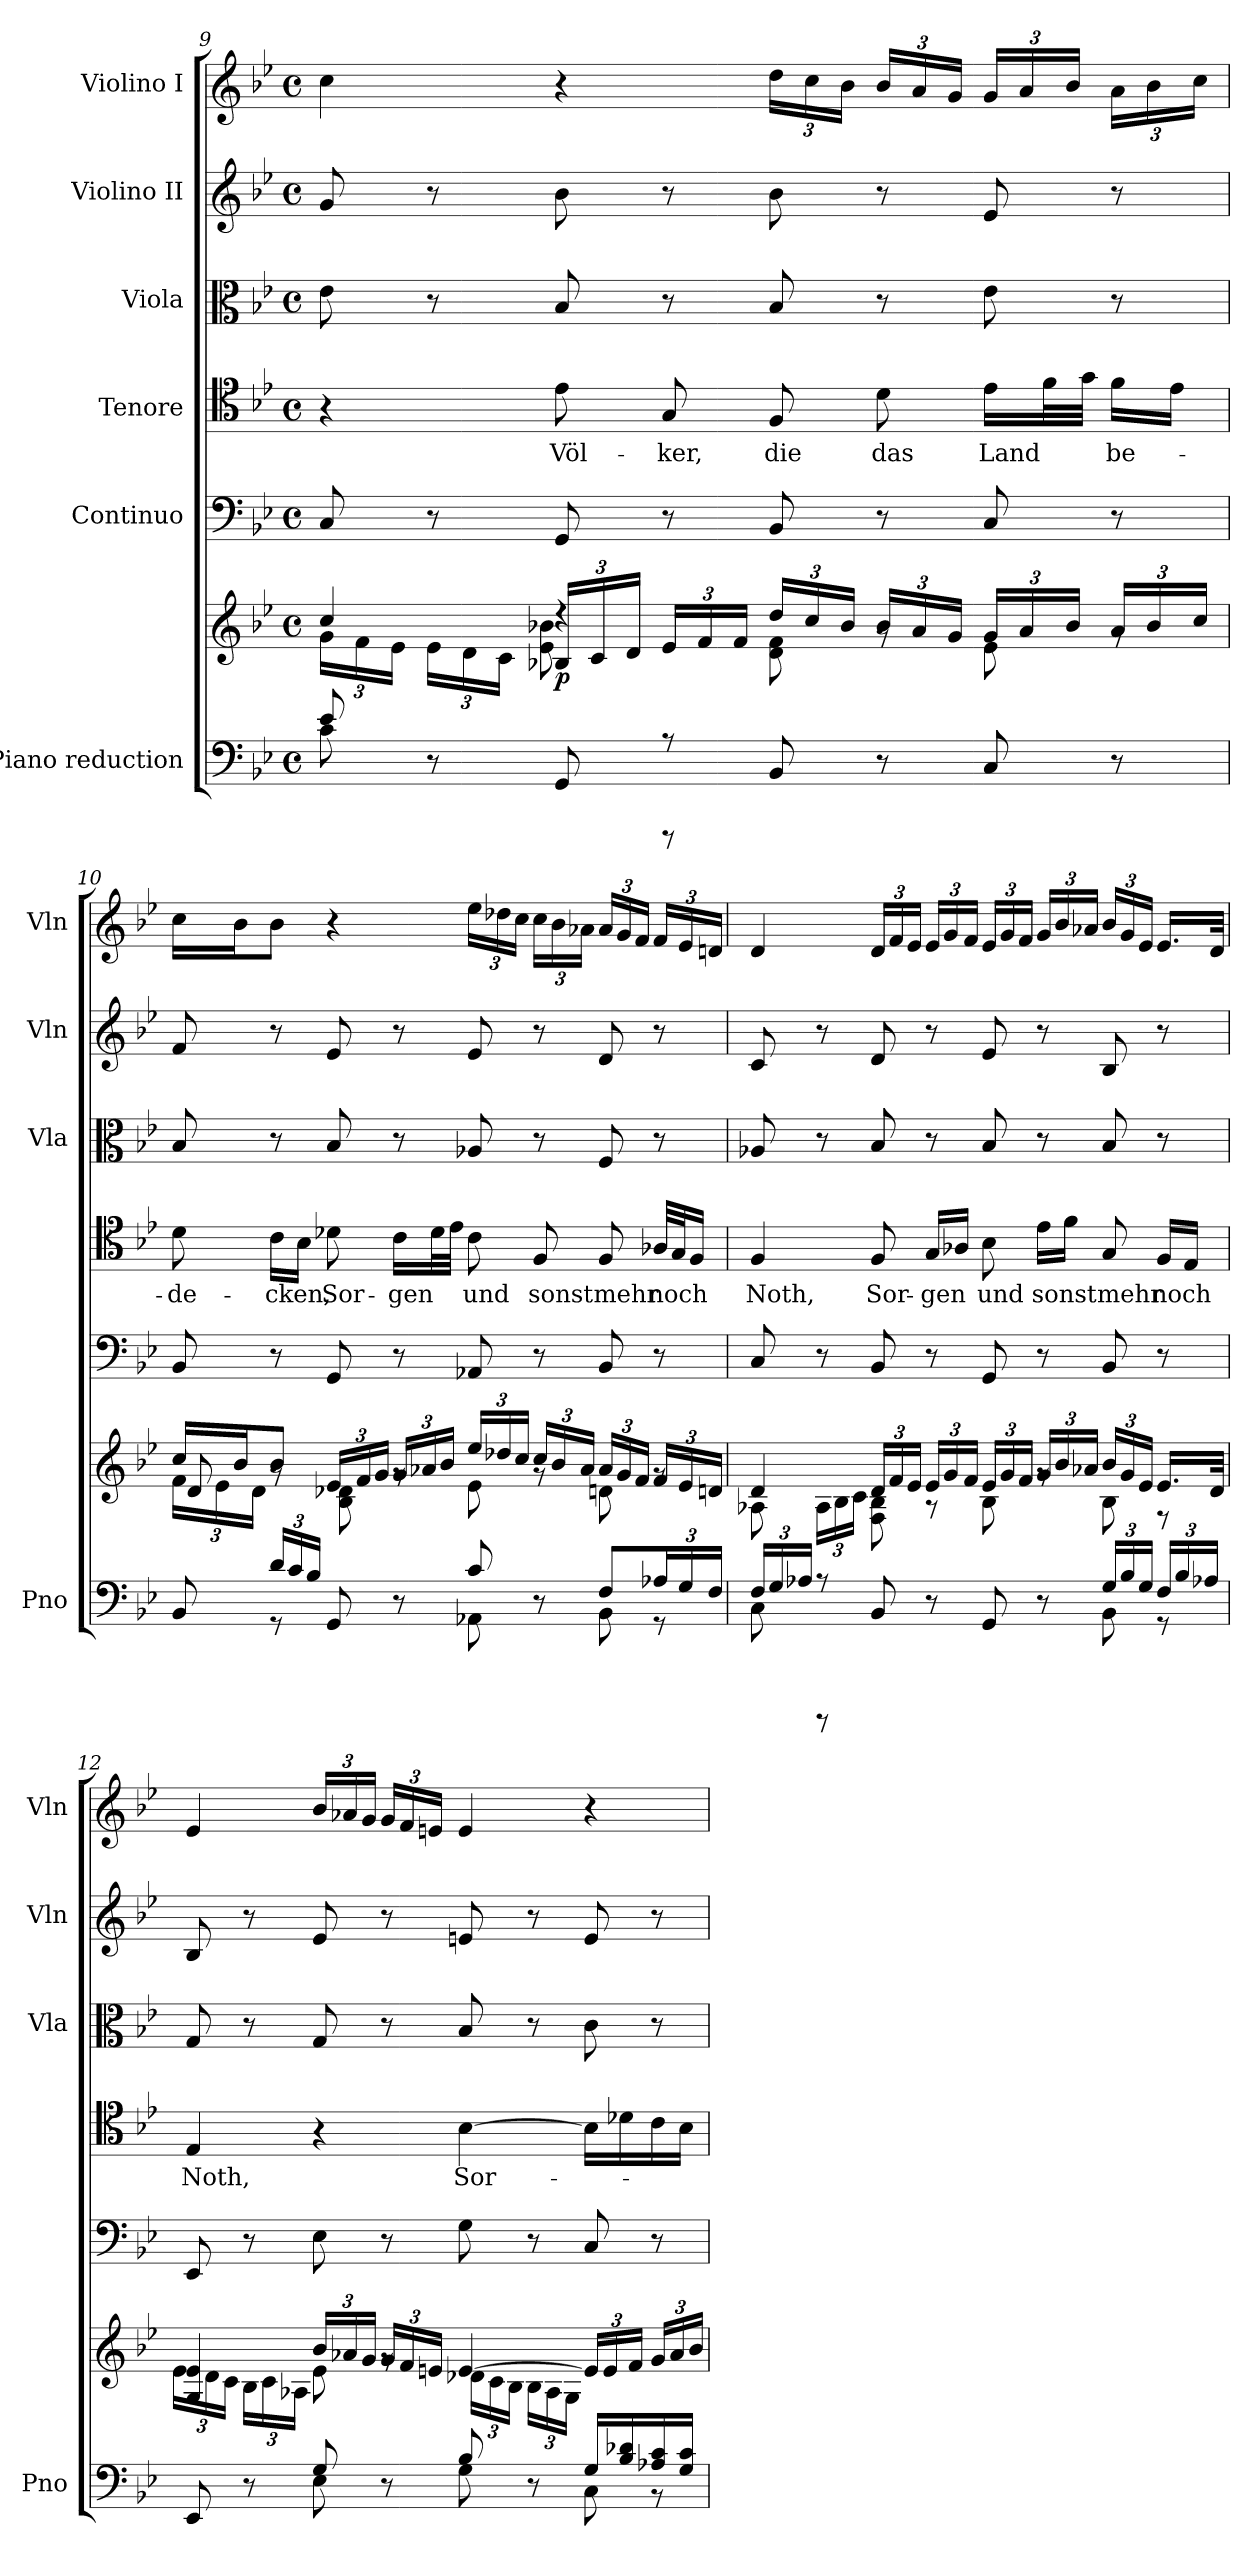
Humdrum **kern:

**kern	**kern	**dynam	**kern	**kern	**text	**kern	**kern	**kern
*part6	*part6	*part6	*part5	*part4	*part4	*part3	*part2	*part1
*staff7	*staff6	*staff6/7	*staff5	*staff4	*staff4	*staff3	*staff2	*staff1
*I"Piano reduction	*	*	*I"Continuo	*I"Tenore	*	*I"Viola	*I"Violino II	*I"Violino I
*I'Pno	*	*	*	*	*	*I'Vla	*I'Vln	*I'Vln
!!LO:PB:g=z
*clefF4	*clefG2	*	*clefF4	*clefC4	*	*clefC3	*clefG2	*clefG2
*k[b-e-]	*k[b-e-]	*	*k[b-e-]	*k[b-e-]	*	*k[b-e-]	*k[b-e-]	*k[b-e-]
*M4/4	*M4/4	*	*M4/4	*M4/4	*	*M4/4	*M4/4	*M4/4
*met(c)	*met(c)	*	*met(c)	*met(c)	*	*met(c)	*met(c)	*met(c)
=9	=9	=9	=9	=9	=9	=9	=9	=9
*^	*^	*	*	*	*	*	*	*
*	*	*	*Xbrackettup	*	*	*	*	*	*	*
*	*	*	*^	*	*	*	*	*	*	*
8e-/	8c\	4cc/	24g\LL	4ryy	.	8C/	4r	.	8e-\	8g/	4cc\
.	.	.	24f\	.	.	.	.	.	.	.	.
.	.	.	24e-\JJ	.	.	.	.	.	.	.	.
8r	8ryy	.	24e-\LL	.	.	8r	.	.	8r	8r	.
.	.	.	24d\	.	.	.	.	.	.	.	.
.	.	.	24c\JJ	.	.	.	.	.	.	.	.
!	!	!	!	!	!LO:DY:b	!	!	!LO:LY:b	!	!	!
8ryy	8GG/	4rdd	24B-X/LL	8e-\ 8b-X\	p	8GG/	8e-\	Völ-	8B-/	8b-\	4r
.	.	.	24c/	.	.	.	.	.	.	.	.
.	.	.	24d/JJ	.	.	.	.	.	.	.	.
!	!	!	!	!	!	!	!	!LO:LY:b	!	!	!
8rDDD	8rA	.	24e-/LL	2ryy	.	8r	8G/	-ker,	8r	8r	.
.	.	.	24f/	.	.	.	.	.	.	.	.
.	.	.	24f/JJ	.	.	.	.	.	.	.	.
!	!	!	!	!	!	!	!	!LO:LY:b	!	!	!
*	*	*	*	*	*	*	*	*	*	*	*Xbrackettup
8BB-/	2ryy	24dd/LL	8d\ 8f\	.	.	8BB-/	8F/	die	8B-/	8b-\	24dd\LL
.	.	24cc/	.	.	.	.	.	.	.	.	24cc\
.	.	24b-/JJ	.	.	.	.	.	.	.	.	24b-\JJ
!	!	!	!	!	!	!	!	!LO:LY:b	!	!	!
8r	.	24b-/LL	8rg	.	.	8r	8d\	das	8r	8r	24b-/LL
.	.	24a/	.	.	.	.	.	.	.	.	24a/
.	.	24g/JJ	.	.	.	.	.	.	.	.	24g/JJ
!	!	!	!	!	!	!	!	!LO:LY:b	!	!	!
8C/	.	24g/LL	8e-\	.	.	8C/	16e-\LL	Land	8e-\	8e-/	24g/LL
.	.	24a/	.	.	.	.	.	.	.	.	24a/
.	.	.	.	.	.	.	32f\L	.	.	.	.
.	.	24b-/JJ	.	.	.	.	.	.	.	.	24b-/JJ
.	.	.	.	.	.	.	32g\JJJ	.	.	.	.
!	!	!	!	!	!	!	!	!LO:LY:b	!	!	!
8r	.	24a/LL	8rg	8ryy	.	8r	16f\LL	be-	8r	8r	24a\LL
.	.	24b-/	.	.	.	.	.	.	.	.	24b-\
.	.	.	.	.	.	.	16e-\JJ	.	.	.	.
.	.	24cc/JJ	.	.	.	.	.	.	.	.	24cc\JJ
=10	=10	=10	=10	=10	=10	=10	=10	=10	=10	=10	=10
!	!	!	!	!	!	!	!	!LO:LY:b	!	!	!
8ryy	8BB-/	16cc/LL	8d/	24f\LL	.	8BB-/	8d\	-de-	8B-/	8f/	16cc\LL
.	.	.	.	24e-\	.	.	.	.	.	.	.
.	.	16b-/J	.	.	.	.	.	.	.	.	16b-\J
.	.	.	.	24d\JJ	.	.	.	.	.	.	.
*Xbrackettup	*	*	*	*	*	*	*	*	*	*	*
!	!	!	!	!	!	!	!	!LO:LY:b	!	!	!
24d/LL	8r	8b-/J	8rg	2..ryy	.	8r	16c\LL	-cken,	8r	8r	8b-\J
24c/	.	.	.	.	.	.	.	.	.	.	.
.	.	.	.	.	.	.	16B-\JJ	.	.	.	.
24B-/JJ	.	.	.	.	.	.	.	.	.	.	.
!	!	!	!	!	!	!	!	!LO:LY:b	!	!	!
8ryy	8GG/	24e-/LL	8B-\ 8d-X\	.	.	8GG/	8d-X\	Sor-	8B-/	8e-/	4r
.	.	24f/	.	.	.	.	.	.	.	.	.
.	.	24g/JJ	.	.	.	.	.	.	.	.	.
!	!	!	!	!	!	!	!	!LO:LY:b	!	!	!
8r	8ryy	24g/LL	8rg	.	.	8r	16c\LL	-gen	8r	8r	.
.	.	24a-X/	.	.	.	.	.	.	.	.	.
.	.	.	.	.	.	.	32d-\L	.	.	.	.
.	.	24b-/JJ	.	.	.	.	.	.	.	.	.
.	.	.	.	.	.	.	32e-\JJJ	.	.	.	.
!	!	!	!	!	!	!	!	!LO:LY:b	!	!	!
8c/	8AA-X\	24ee-/LL	8e-\	.	.	8AA-X/	8c\	und	8A-X/	8e-/	24ee-\LL
.	.	24dd-X/	.	.	.	.	.	.	.	.	24dd-X\
.	.	24cc/JJ	.	.	.	.	.	.	.	.	24cc\JJ
!	!	!	!	!	!	!	!	!LO:LY:b	!	!	!
8r	8ryy	24cc/LL	8rg	.	.	8r	8F/	sonst	8r	8r	24cc\LL
.	.	24b-/	.	.	.	.	.	.	.	.	24b-\
.	.	24a-/JJ	.	.	.	.	.	.	.	.	24a-X\JJ
!	!	!	!	!	!	!	!	!LO:LY:b	!	!	!
8F/L	8BB-\	24a-/LL	8dn\	.	.	8BB-/	8F/	mehr	8F/	8d/	24a-/LL
.	.	24g/	.	.	.	.	.	.	.	.	24g/
.	.	24f/JJ	.	.	.	.	.	.	.	.	24f/JJ
!	!	!	!	!	!	!	!	!LO:LY:b	!	!	!
24A-X/L	8r	24f/LL	8rg	.	.	8r	32A-X/LLL	noch	8r	8r	24f/LL
.	.	.	.	.	.	.	32G/J	.	.	.	.
24G/	.	24e-/	.	.	.	.	.	.	.	.	24e-/
.	.	.	.	.	.	.	16F/JJ	.	.	.	.
24F/JJ	.	24dn/JJ	.	.	.	.	.	.	.	.	24dn/JJ
*	*	*	*v	*v	*	*	*	*	*	*	*
!!LO:LB:g=z
=11	=11	=11	=11	=11	=11	=11	=11	=11	=11	=11
!	!	!	!	!	!	!	!LO:LY:b	!	!	!
24F/LL	8C\	4d/	8A-X\	.	8C/	4F/	Noth,	8A-X/	8c/	4d/
24G/	.	.	.	.	.	.	.	.	.	.
24A-X/JJ	.	.	.	.	.	.	.	.	.	.
8rCCCC	8rA	.	24A-\LL	.	8r	.	.	8r	8r	.
.	.	.	24B-\	.	.	.	.	.	.	.
.	.	.	24c\JJ	.	.	.	.	.	.	.
!	!	!	!	!	!	!	!LO:LY:b	!	!	!
8BB-/	2ryy	24d/LL	8F\ 8B-\	.	8BB-/	8F/	Sor-	8B-/	8d/	24d/LL
.	.	24f/	.	.	.	.	.	.	.	24f/
.	.	24e-/JJ	.	.	.	.	.	.	.	24e-/JJ
!	!	!	!	!	!	!	!LO:LY:b	!	!	!
8r	.	24e-/LL	8r	.	8r	16G/LL	-gen	8r	8r	24e-/LL
.	.	24g/	.	.	.	.	.	.	.	24g/
.	.	.	.	.	.	16A-X/JJ	.	.	.	.
.	.	24f/JJ	.	.	.	.	.	.	.	24f/JJ
!	!	!	!	!	!	!	!LO:LY:b	!	!	!
8GG/	.	24e-/LL	8B-\	.	8GG/	8B-\	und	8B-/	8e-/	24e-/LL
.	.	24g/	.	.	.	.	.	.	.	24g/
.	.	24f/JJ	.	.	.	.	.	.	.	24f/JJ
!	!	!	!	!	!	!	!LO:LY:b	!	!	!
8r	.	24g/LL	8rg	.	8r	16e-\LL	sonst	8r	8r	24g/LL
.	.	24b-/	.	.	.	.	.	.	.	24b-/
.	.	.	.	.	.	16f\JJ	.	.	.	.
.	.	24a-X/JJ	.	.	.	.	.	.	.	24a-X/JJ
!	!	!	!	!	!	!	!LO:LY:b	!	!	!
24G/LL	8BB-\	24b-/LL	8B-\	.	8BB-/	8G/	mehr	8B-/	8B-/	24b-/LL
24B-/	.	24g/	.	.	.	.	.	.	.	24g/
24G/JJ	.	24e-/JJ	.	.	.	.	.	.	.	24e-/JJ
!	!	!	!	!	!	!	!LO:LY:b	!	!	!
24F/LL	8r	16.e-/LL	8r	.	8r	16F/LL	noch	8r	8r	16.e-/LL
24B-/	.	.	.	.	.	.	.	.	.	.
.	.	.	.	.	.	16E-/JJ	.	.	.	.
24A-X/JJ	.	.	.	.	.	.	.	.	.	.
.	.	32d/JJk	.	.	.	.	.	.	.	32d/JJk
=12	=12	=12	=12	=12	=12	=12	=12	=12	=12	=12
!	!	!	!	!	!	!	!LO:LY:b	!	!	!
8EE-/	4ryy	4G/ 4e-/	24e-\LL	.	8EE-/	4E-/	Noth,	8G/	8B-/	4e-/
.	.	.	24d\	.	.	.	.	.	.	.
.	.	.	24c\JJ	.	.	.	.	.	.	.
8r	.	.	24B-\LL	.	8r	.	.	8r	8r	.
.	.	.	24c\	.	.	.	.	.	.	.
.	.	.	24A-X\JJ	.	.	.	.	.	.	.
8G/	8E-\	24b-/LL	8e-\	.	8E-\	4r	.	8G/	8e-/	24b-/LL
.	.	24a-X/	.	.	.	.	.	.	.	24a-X/
.	.	24g/JJ	.	.	.	.	.	.	.	24g/JJ
8r	8ryy	24g/LL	8rg	.	8r	.	.	8r	8r	24g/LL
.	.	24f/	.	.	.	.	.	.	.	24f/
.	.	24en/JJ	.	.	.	.	.	.	.	24en/JJ
!	!	!	!	!	!	!	!LO:LY:b	!	!	!
8B-/	8G\	[4e/	24d-X\LL	.	8G\	[4B-\	Sor-	8B-/	8en/	4e/
.	.	.	24c\	.	.	.	.	.	.	.
.	.	.	24B-\JJ	.	.	.	.	.	.	.
8r	8ryy	.	24B-\LL	.	8r	.	.	8r	8r	.
.	.	.	24A-\	.	.	.	.	.	.	.
.	.	.	24G\JJ	.	.	.	.	.	.	.
16G/LL	8C\	24e/LL]	4ryy	.	8C/	16B-\LL]	.	8c\	8e/	4r
.	.	24e/	.	.	.	.	.	.	.	.
16B-/ 16d-X/	.	.	.	.	.	16d-X\	.	.	.	.
.	.	24f/JJ	.	.	.	.	.	.	.	.
16A-X/ 16c/	8r	24g/LL	.	.	8r	16c\	.	8r	8r	.
.	.	24a-/	.	.	.	.	.	.	.	.
16G/ 16c/JJ	.	.	.	.	.	16B-\JJ	.	.	.	.
.	.	24b-/JJ	.	.	.	.	.	.	.	.
*v	*v	*	*	*	*	*	*	*	*	*
*	*v	*v	*	*	*	*	*	*	*
=	=	=	=	=	=	=	=	=
*-	*-	*-	*-	*-	*-	*-	*-	*-
